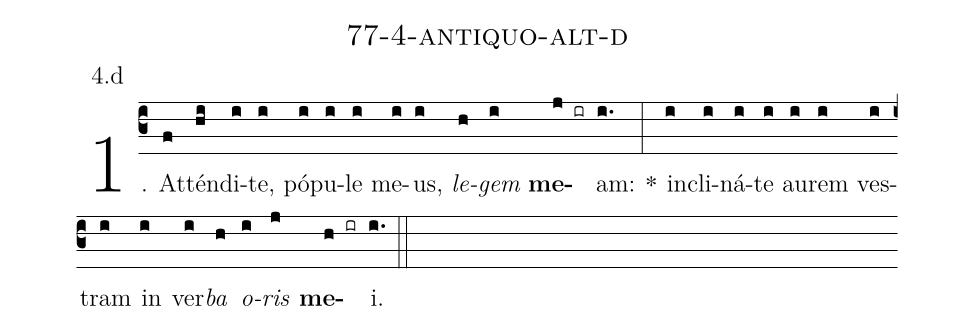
name: 77-4-antiquo-alt-d;
annotation: 4.d;
%%
(c3)1. At(f)tén(hi)di(i)te,(i) pó(i)pu(i)le(i) me(i)us,(i) <i>le</i>(h)<i>gem</i>(i) <b>me</b>(j ir)am:(i.) *(:) in(i)cli(i)ná(i)te(i) au(i)rem(i) ves(i)tram(i) in(i) ver(i)<i>ba</i>(h) <i>o</i>(i)<i>ris</i>(j) <b>me</b>(h ir)i.(i.) (::)
